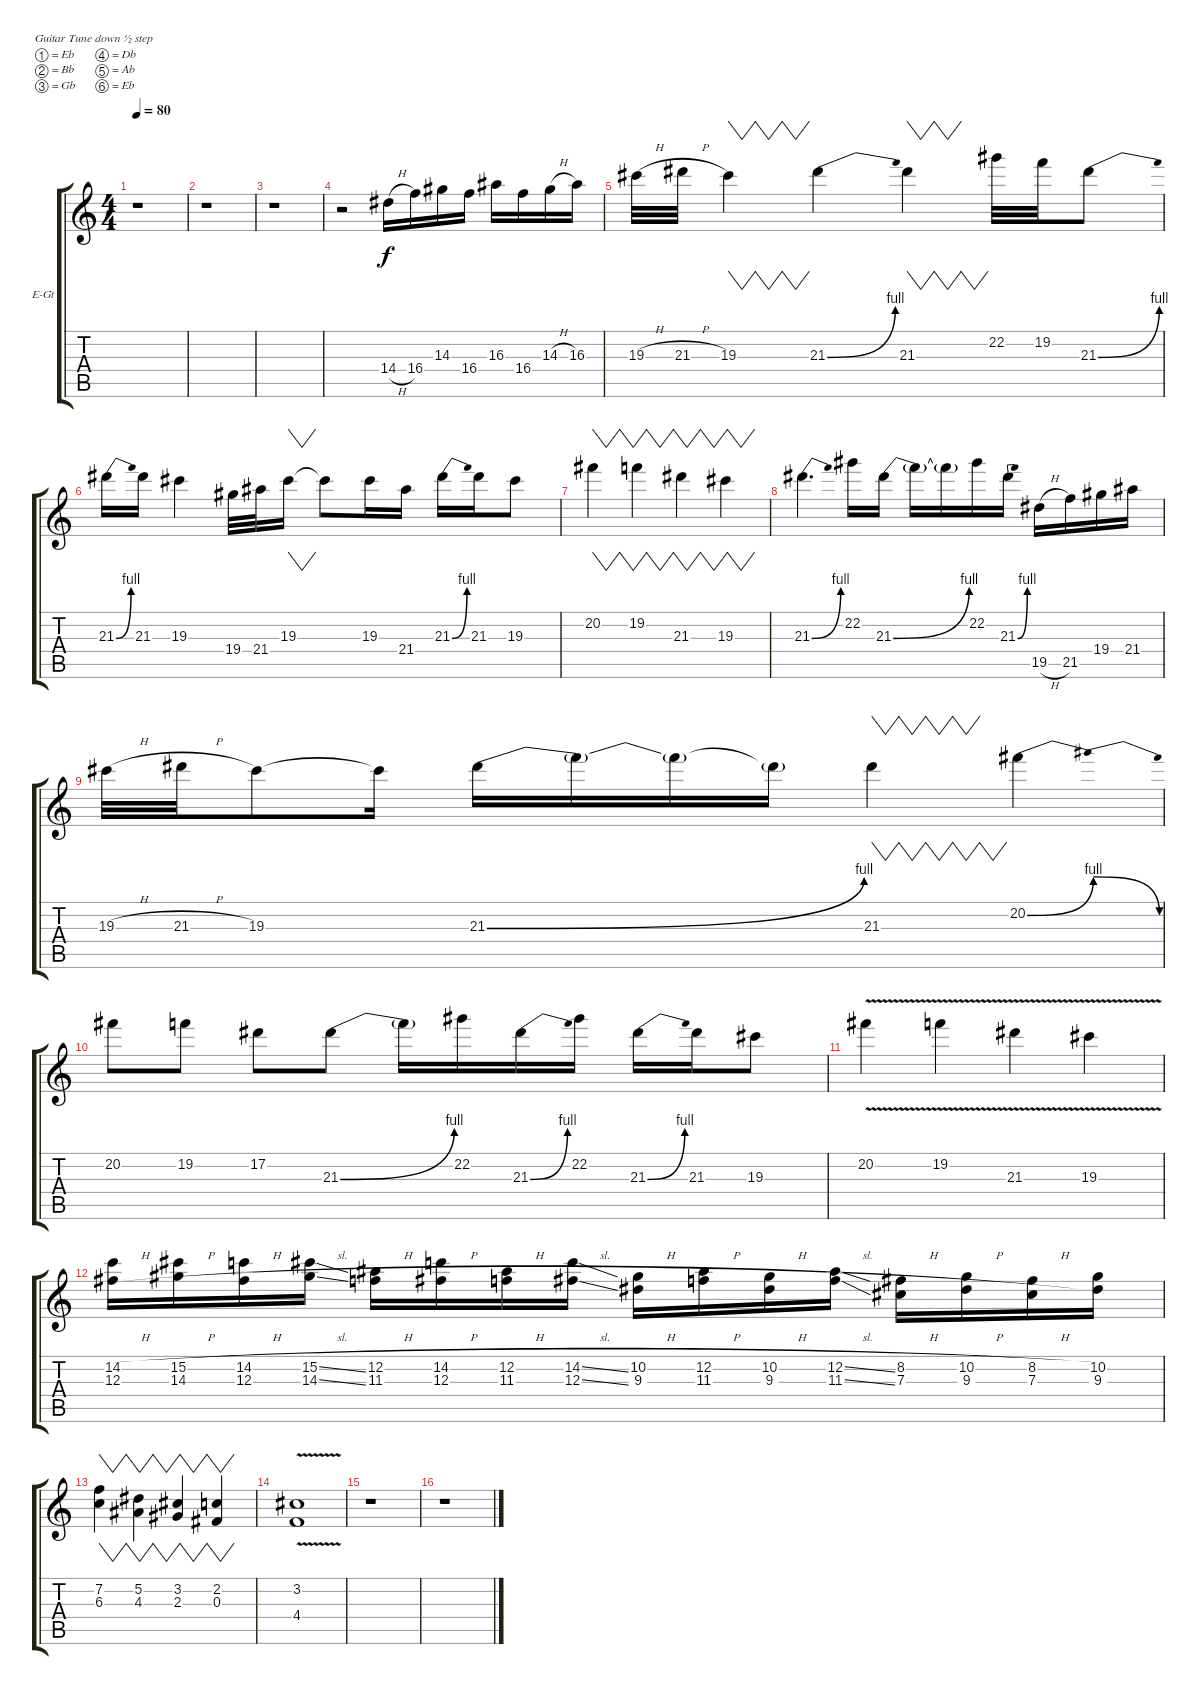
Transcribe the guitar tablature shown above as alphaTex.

\bracketExtendMode groupsimilarinstruments
\firstSystemTrackNameOrientation horizontal
\otherSystemsTrackNameOrientation horizontal
\track ("Distortion Guitar" "E-Gt") {instrument acousticgrandpiano}
\staff {score tabs}
\tuning (Eb4 Bb3 Gb3 Db3 Ab2 Eb2)
\displaytranspose 12
\ts (4 4)
\tempo 80
\clef g2
\ks aminor
r.1{dy f instrument acousticgrandpiano} |
\ks c
r.1 |
r.1 |
r.2 14.4{h}.16 16.4.16 14.3.16 16.4.16 16.3.16 16.4.16 14.3{h}.16 16.3.16 |
19.3{h}.32 21.3{h}.32 19.3.4{vw} 21.3{be (bend 0 0 60 4)}.4 21.3.4{vw} 22.2.32 19.2.32 21.3{be (bend 0 0 60 4)}.8 |
21.3{be (bend 0 0 60 4)}.16 21.3.16 19.3.4 19.4.32 21.4.32 19.3.16{vw} 19.3{t}.8 19.3.16 21.4.16 21.3{be (bend 0 0 60 4)}.16 21.3.16 19.3.8 |
20.2.4{vw} 19.2.4{vw} 21.3.4{vw} 19.3.4{vw} |
21.3{be (bend 0 0 60 4)}.4{d} 22.2.16 21.3{be (bend 0 0 60 4)}.16 21.3{t}.16 21.3{t}.16 22.2.16 21.3{be (bend 0 0 60 4)}.16 19.5{h}.16 21.5.16 19.4.16 21.4.16 |
19.3{h}.32 21.3{h}.32 19.3.8 19.3{t}.16 21.3{be (bend 0 0 60 4)}.16 21.3{t}.16 21.3{t}.16 21.3{t}.16 21.3.4{vw} 20.2{be (bendrelease 0 0 30 4 30 4 60 0)}.4 |
20.2.8 19.2.8 17.2.8 21.3{be (bend 0 0 60 4)}.8 21.3{t}.16 22.2.16 21.3{be (bend 0 0 60 4)}.16 22.2.16 21.3{be (bend 0 0 60 4)}.16 21.3.16 19.3.8 |
20.2{v}.4 19.2{v}.4 21.3{v}.4 19.3{v}.4 |
(14.2{h} 12.3{h}).16 (15.2{h} 14.3{h}).16 (14.2{h} 12.3{h}).16 (15.2{sl} 14.3{sl}).16 (12.2{h} 11.3{h}).16 (14.2{h} 12.3{h}).16 (12.2{h} 11.3{h}).16 (14.2{sl} 12.3{sl}).16 (10.2{h} 9.3{h}).16 (12.2{h} 11.3{h}).16 (10.2{h} 9.3{h}).16 (12.2{sl} 11.3{sl}).16 (8.2{h} 7.3{h}).16 (10.2{h} 9.3{h}).16 (8.2{h} 7.3{h}).16 (10.2 9.3).16 |
(7.2 6.3).4{vw} (5.2 4.3).4{vw} (3.2 2.3).4{vw} (2.2 0.3).4{vw} |
(3.2{v} 4.4{v}).1 |
r.1 |
r.1
